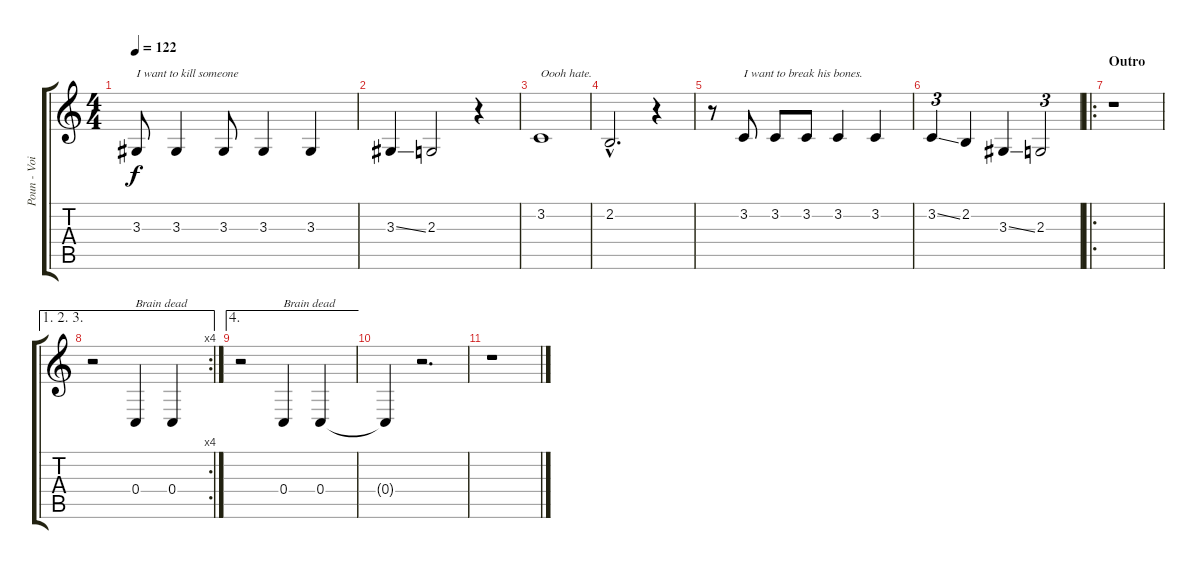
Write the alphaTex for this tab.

\track ("Poun - Voix" "Poun - Voi") {instrument cello}
\staff {score tabs}
\tuning (D4 A3 F3 C3 G2 C2) {hide}
\ts (4 4)
\tempo 122
\clef g2
\ks c
3.3.8{txt "I want to kill someone" dy f} 3.3.4 3.3.8 3.3.4 3.3.4 |
3.3{ss}.4 2.3.2 r.4 |
3.2.1{txt "Oooh hate."} |
2.2{hac}.2{d} r.4 |
r.8 3.2.8{txt "I want to break his bones."} 3.2.8 3.2.8 3.2.4 3.2.4 |
3.2{ss}.4{tu (3 2)} 2.2.4 3.3{ss}.4 2.3.2{tu (3 2)} |
\ro
\section ("" "Outro")
r.1 |
\ae (1 2 3)
\rc 4
r.2 0.4.4{txt "Brain dead"} 0.4.4 |
\ae 4
r.2 0.4.4{txt "Brain dead"} 0.4.4 |
0.4{t}.4 r.2{d} |
r.1
